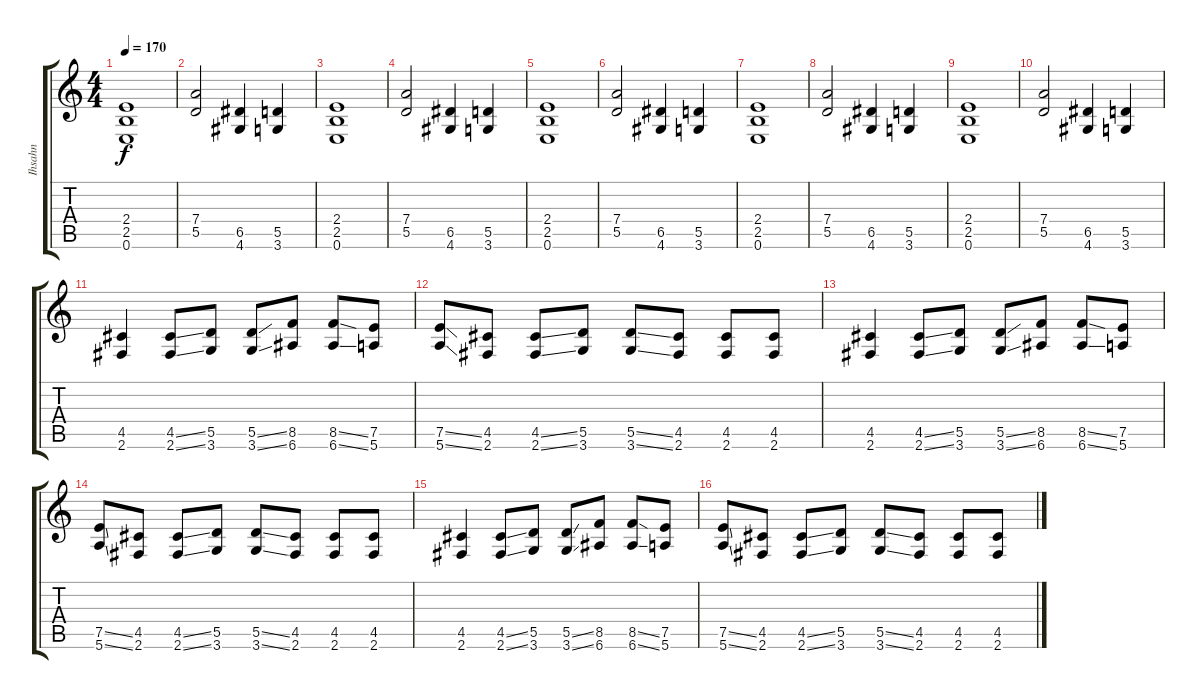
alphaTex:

\track ("Ihsahn" "Ihsahn") {instrument distortionguitar}
\staff {score tabs}
\tuning (E4 B3 G3 D3 A2 E2) {hide}
\ts (4 4)
\tempo 170
\clef g2
\ks c
(2.4 2.5 0.6).1{dy f} |
(7.4 5.5).2 (6.5 4.6).4 (5.5 3.6).4 |
(2.4 2.5 0.6).1 |
(7.4 5.5).2 (6.5 4.6).4 (5.5 3.6).4 |
(2.4 2.5 0.6).1 |
(7.4 5.5).2 (6.5 4.6).4 (5.5 3.6).4 |
(2.4 2.5 0.6).1 |
(7.4 5.5).2 (6.5 4.6).4 (5.5 3.6).4 |
(2.4 2.5 0.6).1 |
(7.4 5.5).2 (6.5 4.6).4 (5.5 3.6).4 |
(4.5 2.6).4 (4.5{ss} 2.6{ss}).8 (5.5 3.6).8 (5.5{ss} 3.6{ss}).8 (8.5 6.6).8 (8.5{ss} 6.6{ss}).8 (7.5 5.6).8 |
(7.5{ss} 5.6{ss}).8 (4.5 2.6).8 (4.5{ss} 2.6{ss}).8 (5.5 3.6).8 (5.5{ss} 3.6{ss}).8 (4.5 2.6).8 (4.5 2.6).8 (4.5 2.6).8 |
(4.5 2.6).4 (4.5{ss} 2.6{ss}).8 (5.5 3.6).8 (5.5{ss} 3.6{ss}).8 (8.5 6.6).8 (8.5{ss} 6.6{ss}).8 (7.5 5.6).8 |
(7.5{ss} 5.6{ss}).8 (4.5 2.6).8 (4.5{ss} 2.6{ss}).8 (5.5 3.6).8 (5.5{ss} 3.6{ss}).8 (4.5 2.6).8 (4.5 2.6).8 (4.5 2.6).8 |
(4.5 2.6).4 (4.5{ss} 2.6{ss}).8 (5.5 3.6).8 (5.5{ss} 3.6{ss}).8 (8.5 6.6).8 (8.5{ss} 6.6{ss}).8 (7.5 5.6).8 |
(7.5{ss} 5.6{ss}).8 (4.5 2.6).8 (4.5{ss} 2.6{ss}).8 (5.5 3.6).8 (5.5{ss} 3.6{ss}).8 (4.5 2.6).8 (4.5 2.6).8 (4.5 2.6).8
